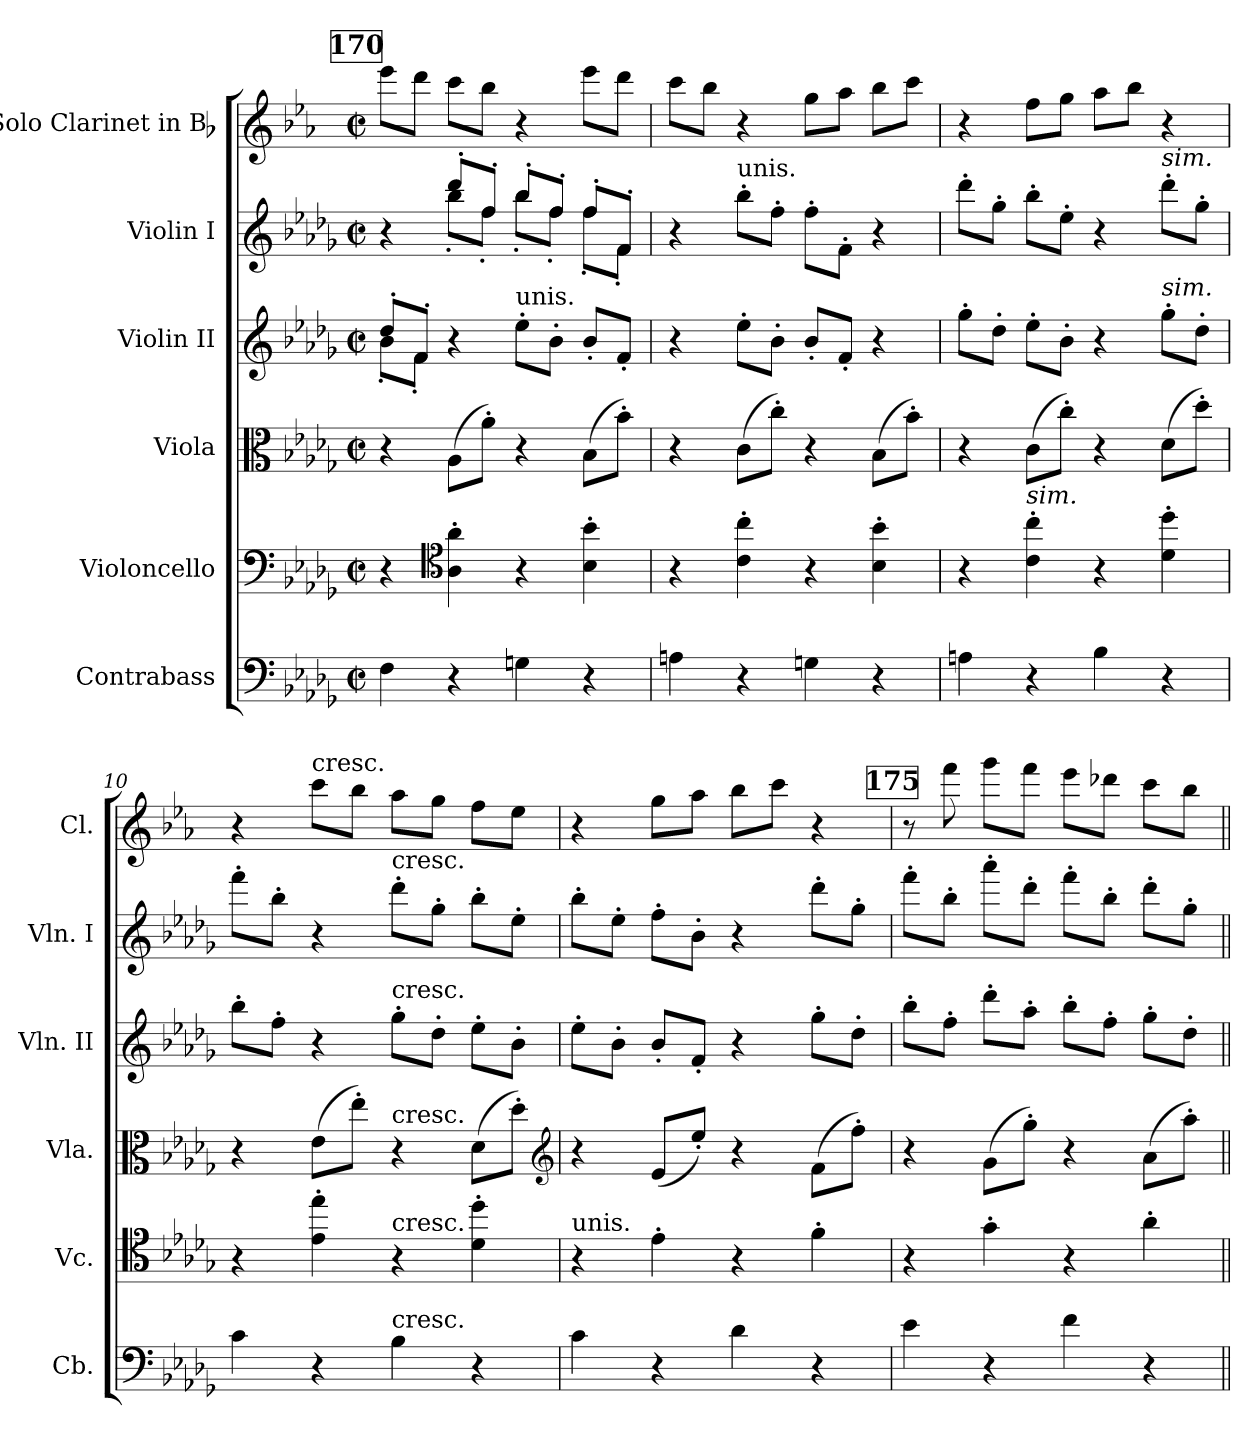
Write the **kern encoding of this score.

**kern	**kern	**kern	**kern	**kern	**kern
*part6	*part5	*part4	*part3	*part2	*part1
*staff6	*staff5	*staff4	*staff3	*staff2	*staff1
*I"Contrabass	*I"Violoncello	*I"Viola	*I"Violin II	*I"Violin I	*I"Solo Clarinet in Bb
*I'Cb.	*I'Vc.	*I'Vla.	*I'Vln. II	*I'Vln. I	*I'Cl.
*clefF4	*clefF4	*clefC3	*clefG2	*clefG2	*clefG2
*ITrd7c12	*	*	*	*	*ITrd1c2
*k[b-e-a-d-g-]	*k[b-e-a-d-g-]	*k[b-e-a-d-g-]	*k[b-e-a-d-g-]	*k[b-e-a-d-g-]	*k[b-e-a-d-g-]
*D-:	*D-:	*D-:	*D-:	*D-:	*D-:
*M2/2	*M2/2	*M2/2	*M2/2	*M2/2	*M2/2
*met(c|)	*met(c|)	*met(c|)	*met(c|)	*met(c|)	*met(c|)
!!LO:REH:place=s1:t=170
=7	=7	=7	=7	=7	=7
*	*	*	*^	*^	*
4FF	4r	4r	8dd-'L	8b-'L	4r	4ryy	8ddd-L
.	.	.	8f'J	8f'J	.	.	8cccJ
*	*clefC4	*	*	*	*	*	*
4r	4A-' 4a-'	(8A-L	4r	2.ryy	8ddd-'L	8bb-'L	8bb-L
.	.	8a-'J)	.	.	8ff'J	8ff'J	8aa-J
!	!	!	!LO:TX:a:t=unis.	!	!	!	!
4GGn	4r	4r	8ee-'L	.	8bb-'L	8bb-'L	4r
.	.	.	8b-'J	.	8ff'J	8ff'J	.
4r	4B-' 4b-'	(8B-L	8b-'L	.	8ff'L	8ff'L	8ddd-L
.	.	8b-'J)	8f'J	.	8f'J	8f'J	8cccJ
*	*	*	*v	*v	*	*	*
*	*	*	*	*v	*v	*
=8	=8	=8	=8	=8	=8
4AAn	4r	4r	4r	4r	8bb-L
.	.	.	.	.	8aa-J
!	!	!	!	!LO:TX:a:t=unis.	!
4r	4c' 4cc'	(8cL	8ee-'L	8bb-'L	4r
.	.	8cc'J)	8b-'J	8ff'J	.
4GGn	4r	4r	8b-'L	8ff'L	8ffL
.	.	.	8f'J	8f'J	8gg-J
4r	4B-' 4b-'	(8B-L	4r	4r	8aa-L
.	.	8b-'J)	.	.	8bb-J
=9	=9	=9	=9	=9	=9
4AAn	4r	4r	8gg-'L	8ddd-'L	4r
.	.	.	8dd-'J	8gg-'J	.
!	!LO:TX:a:i:t=sim.	!	!	!	!
4r	4c' 4cc'	(8cL	8ee-'L	8bb-'L	8ee-L
.	.	8cc'J)	8b-'J	8ee-'J	8ffJ
4BB-	4r	4r	4r	4r	8gg-L
.	.	.	.	.	8aa-J
!	!	!	!	!LO:TX:a:i:t=sim.	!
!	!	!	!LO:TX:a:i:t=sim.	!	!
4r	4d-' 4dd-'	(8d-L	8gg-'L	8ddd-'L	4r
.	.	8dd-'J)	8dd-'J	8gg-'J	.
=10	=10	=10	=10	=10	=10
4C	4r	4r	8bb-'L	8fff'L	4r
.	.	.	8ff'J	8bb-'J	.
!	!	!	!	!	!LO:TX:t=cresc.
4r	4e-' 4ee-'	(8e-L	4r	4r	8bb-L
.	.	8ee-'J)	.	.	8aa-J
!	!	!	!	!LO:TX:t=cresc.	!
!	!	!	!LO:TX:t=cresc.	!	!
!	!	!LO:TX:t=cresc.	!	!	!
!	!LO:TX:t=cresc.	!	!	!	!
!LO:TX:t=cresc.	!	!	!	!	!
4BB-	4r	4r	8gg-'L	8ddd-'L	8gg-L
.	.	.	8dd-'J	8gg-'J	8ffJ
4r	4d-' 4dd-'	(8d-L	8ee-'L	8bb-'L	8ee-L
.	.	8dd-'J)	8b-'J	8ee-'J	8dd-J
*	*	*clefG2	*	*	*
=11	=11	=11	=11	=11	=11
!	!LO:TX:a:t=unis.	!	!	!	!
4C	4r	4r	8ee-'L	8bb-'L	4r
.	.	.	8b-'J	8ee-'J	.
4r	4e-'	(8e-L	8b-'L	8ff'L	8ffL
.	.	8ee-'J)	8f'J	8b-'J	8gg-J
4D-	4r	4r	4r	4r	8aa-L
.	.	.	.	.	8bb-J
4r	4f'	(8fL	8gg-'L	8ddd-'L	4r
.	.	8ff'J)	8dd-'J	8gg-'J	.
!!LO:REH:place=s1:t=175
=12	=12	=12	=12	=12	=12
4E-	4r	4r	8bb-'L	8fff'L	8r
.	.	.	8ff'J	8bb-'J	8eee-
4r	4g-'	(8g-L	8ddd-'L	8aaa-'L	8fffL
.	.	8gg-'J)	8aa-'J	8ddd-'J	8eee-J
4F	4r	4r	8bb-'L	8fff'L	8ddd-L
.	.	.	8ff'J	8bb-'J	8ccc-XJ
4r	4a-'	(8a-L	8gg-'L	8ddd-'L	8bb-L
.	.	8aa-'J)	8dd-'J	8gg-'J	8aa-J
=||	=||	=||	=||	=||	=||
*-	*-	*-	*-	*-	*-
